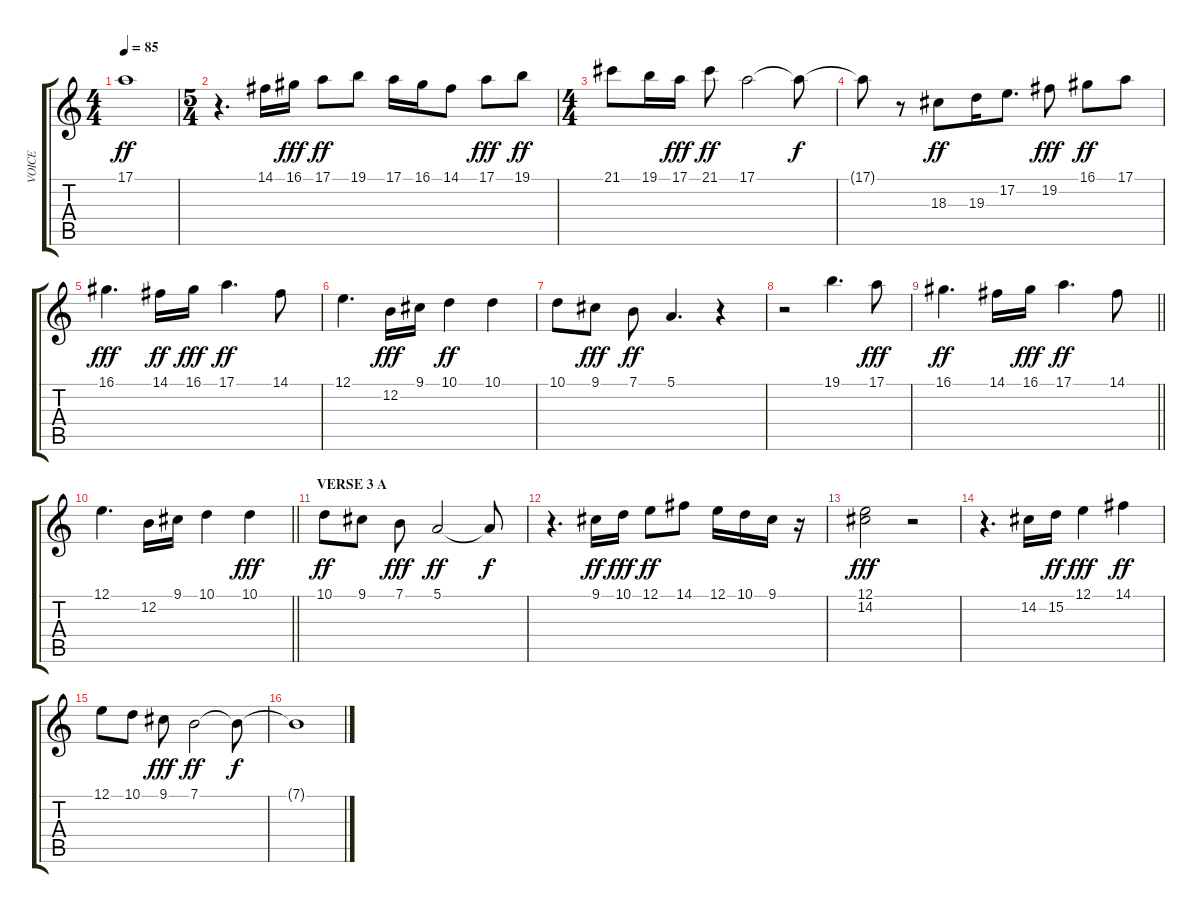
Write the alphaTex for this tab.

\track ("VOICE" "VOICE") {instrument harpsichord}
\staff {score tabs}
\tuning (E4 B3 G3 D3 A2 E2) {hide}
\ts (4 4)
\tempo 85
\clef g2
\ks c
17.1.1{dy ff} |
\ts (5 4)
r.4{d} 14.1.16 16.1.16{dy fff} 17.1.8{dy ff} 19.1.8 17.1.16 16.1.16 14.1.8 17.1.8{dy fff} 19.1.8{dy ff} |
\ts (4 4)
21.1.8 19.1.16 17.1.16{dy fff} 21.1.8{dy ff} 17.1.2 17.1{t}.8{dy f} |
17.1{t}.8 r.8 18.3.8{dy ff} 19.3.16 17.2.8{d} 19.2.8{dy fff} 16.1.8{dy ff} 17.1.8 |
16.1.4{d dy fff} 14.1.16{dy ff} 16.1.16{dy fff} 17.1.4{d dy ff} 14.1.8 |
12.1.4{d} 12.2.16{dy fff} 9.1.16 10.1.4{dy ff} 10.1.4 |
10.1.8 9.1.8{dy fff} 7.1.8{dy ff} 5.1.4{d} r.4 |
r.2 19.1.4{d} 17.1.8{dy fff} |
\barLineRight lightlight
16.1.4{d dy ff} 14.1.16 16.1.16{dy fff} 17.1.4{d dy ff} 14.1.8 |
\section ("" "")
\barLineRight lightlight
12.1.4{d} 12.2.16 9.1.16 10.1.4 10.1.4{dy fff} |
\section ("" "VERSE 3 A")
10.1.8{dy ff} 9.1.8 7.1.8{dy fff} 5.1.2{dy ff} 5.1{t}.8{dy f} |
r.4{d} 9.1.16{dy ff} 10.1.16{dy fff} 12.1.8{dy ff} 14.1.8 12.1.16 10.1.16 9.1.16 r.16 |
(12.1 14.2).2{dy fff} r.2 |
r.4{d} 14.2.16 15.2.16{dy ff} 12.1.4{dy fff} 14.1.4{dy ff} |
12.1.8 10.1.8 9.1.8{dy fff} 7.1.2{dy ff} 7.1{t}.8{dy f} |
7.1{t}.1
